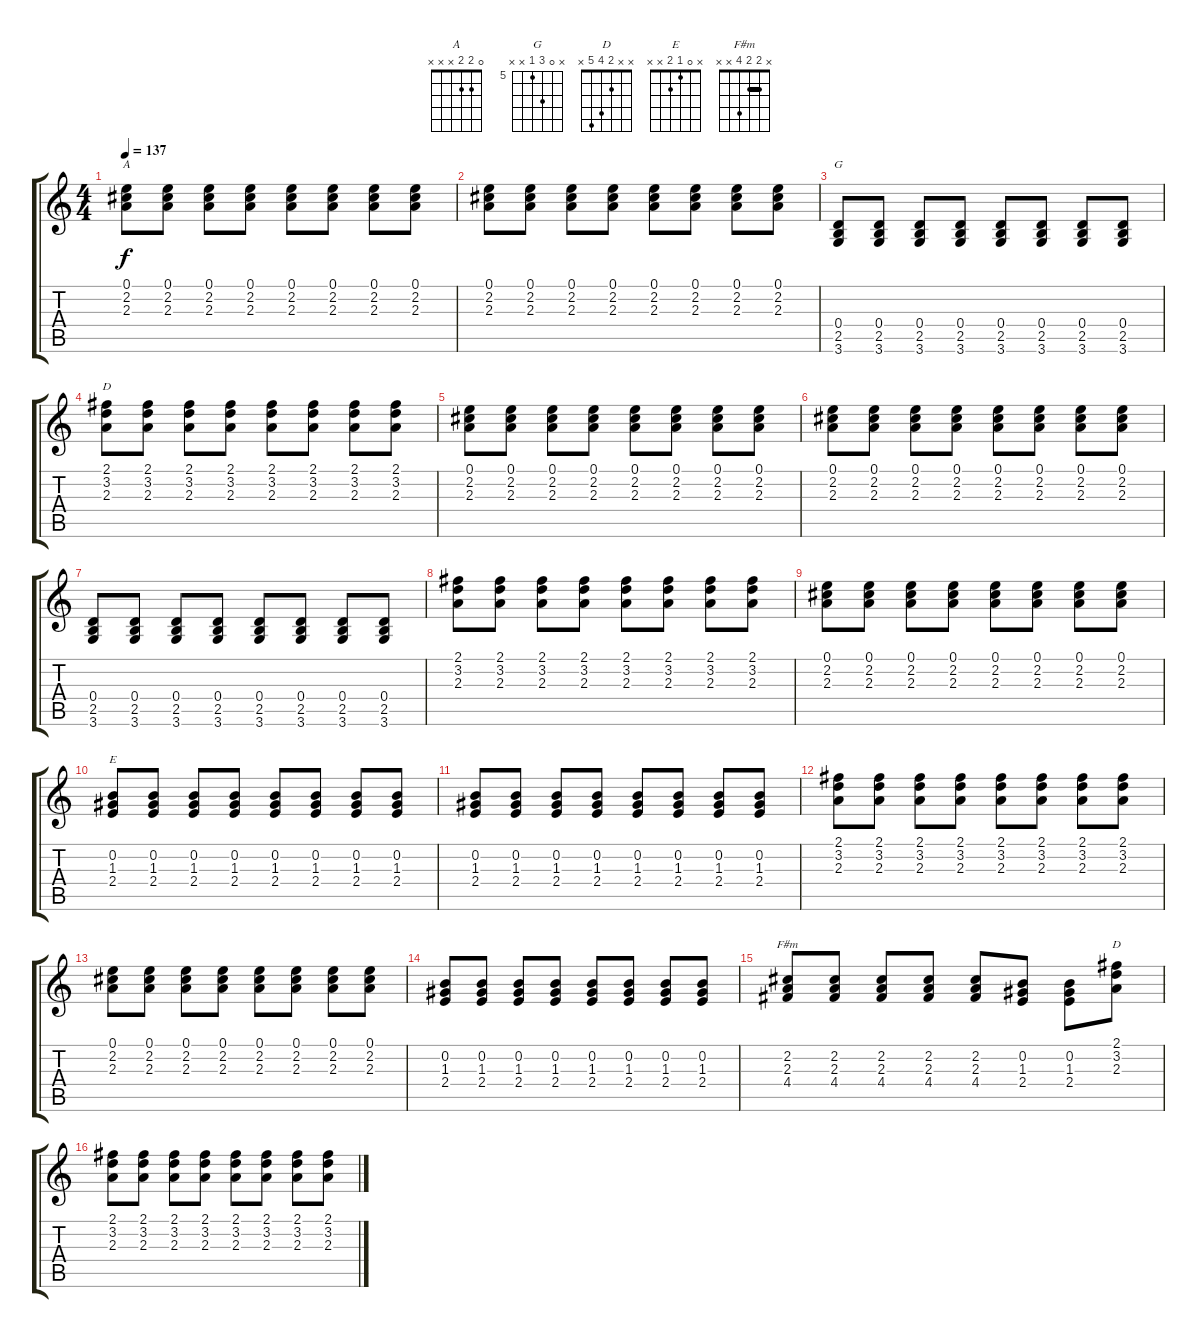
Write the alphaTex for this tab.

\track "" {instrument acousticguitarnylon}
\staff {score tabs}
\tuning (E4 B3 G3 D3 A2 E2) {hide}
\chord ("A" 0 2 2 x x x)
\chord ("G" x 0 7 5 x x) {firstfret 5}
\chord ("D" 2 3 2 x x x) {barre 2}
\chord ("E" x 0 1 2 x x)
\chord ("F#m" x 2 2 4 x x) {barre 2}
\chord ("D" x x 2 4 5 x)
\ts (4 4)
\tempo 137
\clef g2
\ks c
(0.1 2.2 2.3).8{ch "A" dy f} (0.1 2.2 2.3).8 (0.1 2.2 2.3).8 (0.1 2.2 2.3).8 (0.1 2.2 2.3).8 (0.1 2.2 2.3).8 (0.1 2.2 2.3).8 (0.1 2.2 2.3).8 |
(0.1 2.2 2.3).8 (0.1 2.2 2.3).8 (0.1 2.2 2.3).8 (0.1 2.2 2.3).8 (0.1 2.2 2.3).8 (0.1 2.2 2.3).8 (0.1 2.2 2.3).8 (0.1 2.2 2.3).8 |
(0.4 2.5 3.6).8{ch "G"} (0.4 2.5 3.6).8 (0.4 2.5 3.6).8 (0.4 2.5 3.6).8 (0.4 2.5 3.6).8 (0.4 2.5 3.6).8 (0.4 2.5 3.6).8 (0.4 2.5 3.6).8 |
(2.1 3.2 2.3).8{ch "D"} (2.1 3.2 2.3).8 (2.1 3.2 2.3).8 (2.1 3.2 2.3).8 (2.1 3.2 2.3).8 (2.1 3.2 2.3).8 (2.1 3.2 2.3).8 (2.1 3.2 2.3).8 |
(0.1 2.2 2.3).8 (0.1 2.2 2.3).8 (0.1 2.2 2.3).8 (0.1 2.2 2.3).8 (0.1 2.2 2.3).8 (0.1 2.2 2.3).8 (0.1 2.2 2.3).8 (0.1 2.2 2.3).8 |
(0.1 2.2 2.3).8 (0.1 2.2 2.3).8 (0.1 2.2 2.3).8 (0.1 2.2 2.3).8 (0.1 2.2 2.3).8 (0.1 2.2 2.3).8 (0.1 2.2 2.3).8 (0.1 2.2 2.3).8 |
(0.4 2.5 3.6).8 (0.4 2.5 3.6).8 (0.4 2.5 3.6).8 (0.4 2.5 3.6).8 (0.4 2.5 3.6).8 (0.4 2.5 3.6).8 (0.4 2.5 3.6).8 (0.4 2.5 3.6).8 |
(2.1 3.2 2.3).8 (2.1 3.2 2.3).8 (2.1 3.2 2.3).8 (2.1 3.2 2.3).8 (2.1 3.2 2.3).8 (2.1 3.2 2.3).8 (2.1 3.2 2.3).8 (2.1 3.2 2.3).8 |
(0.1 2.2 2.3).8 (0.1 2.2 2.3).8 (0.1 2.2 2.3).8 (0.1 2.2 2.3).8 (0.1 2.2 2.3).8 (0.1 2.2 2.3).8 (0.1 2.2 2.3).8 (0.1 2.2 2.3).8 |
(0.2 1.3 2.4).8{ch "E"} (0.2 1.3 2.4).8 (0.2 1.3 2.4).8 (0.2 1.3 2.4).8 (0.2 1.3 2.4).8 (0.2 1.3 2.4).8 (0.2 1.3 2.4).8 (0.2 1.3 2.4).8 |
(0.2 1.3 2.4).8 (0.2 1.3 2.4).8 (0.2 1.3 2.4).8 (0.2 1.3 2.4).8 (0.2 1.3 2.4).8 (0.2 1.3 2.4).8 (0.2 1.3 2.4).8 (0.2 1.3 2.4).8 |
(2.1 3.2 2.3).8 (2.1 3.2 2.3).8 (2.1 3.2 2.3).8 (2.1 3.2 2.3).8 (2.1 3.2 2.3).8 (2.1 3.2 2.3).8 (2.1 3.2 2.3).8 (2.1 3.2 2.3).8 |
(0.1 2.2 2.3).8 (0.1 2.2 2.3).8 (0.1 2.2 2.3).8 (0.1 2.2 2.3).8 (0.1 2.2 2.3).8 (0.1 2.2 2.3).8 (0.1 2.2 2.3).8 (0.1 2.2 2.3).8 |
(0.2 1.3 2.4).8 (0.2 1.3 2.4).8 (0.2 1.3 2.4).8 (0.2 1.3 2.4).8 (0.2 1.3 2.4).8 (0.2 1.3 2.4).8 (0.2 1.3 2.4).8 (0.2 1.3 2.4).8 |
(2.2 2.3 4.4).8{ch "F#m"} (2.2 2.3 4.4).8 (2.2 2.3 4.4).8 (2.2 2.3 4.4).8 (2.2 2.3 4.4).8 (0.2 1.3 2.4).8 (0.2 1.3 2.4).8 (2.1 3.2 2.3).8{ch "D"} |
(2.1 3.2 2.3).8 (2.1 3.2 2.3).8 (2.1 3.2 2.3).8 (2.1 3.2 2.3).8 (2.1 3.2 2.3).8 (2.1 3.2 2.3).8 (2.1 3.2 2.3).8 (2.1 3.2 2.3).8
